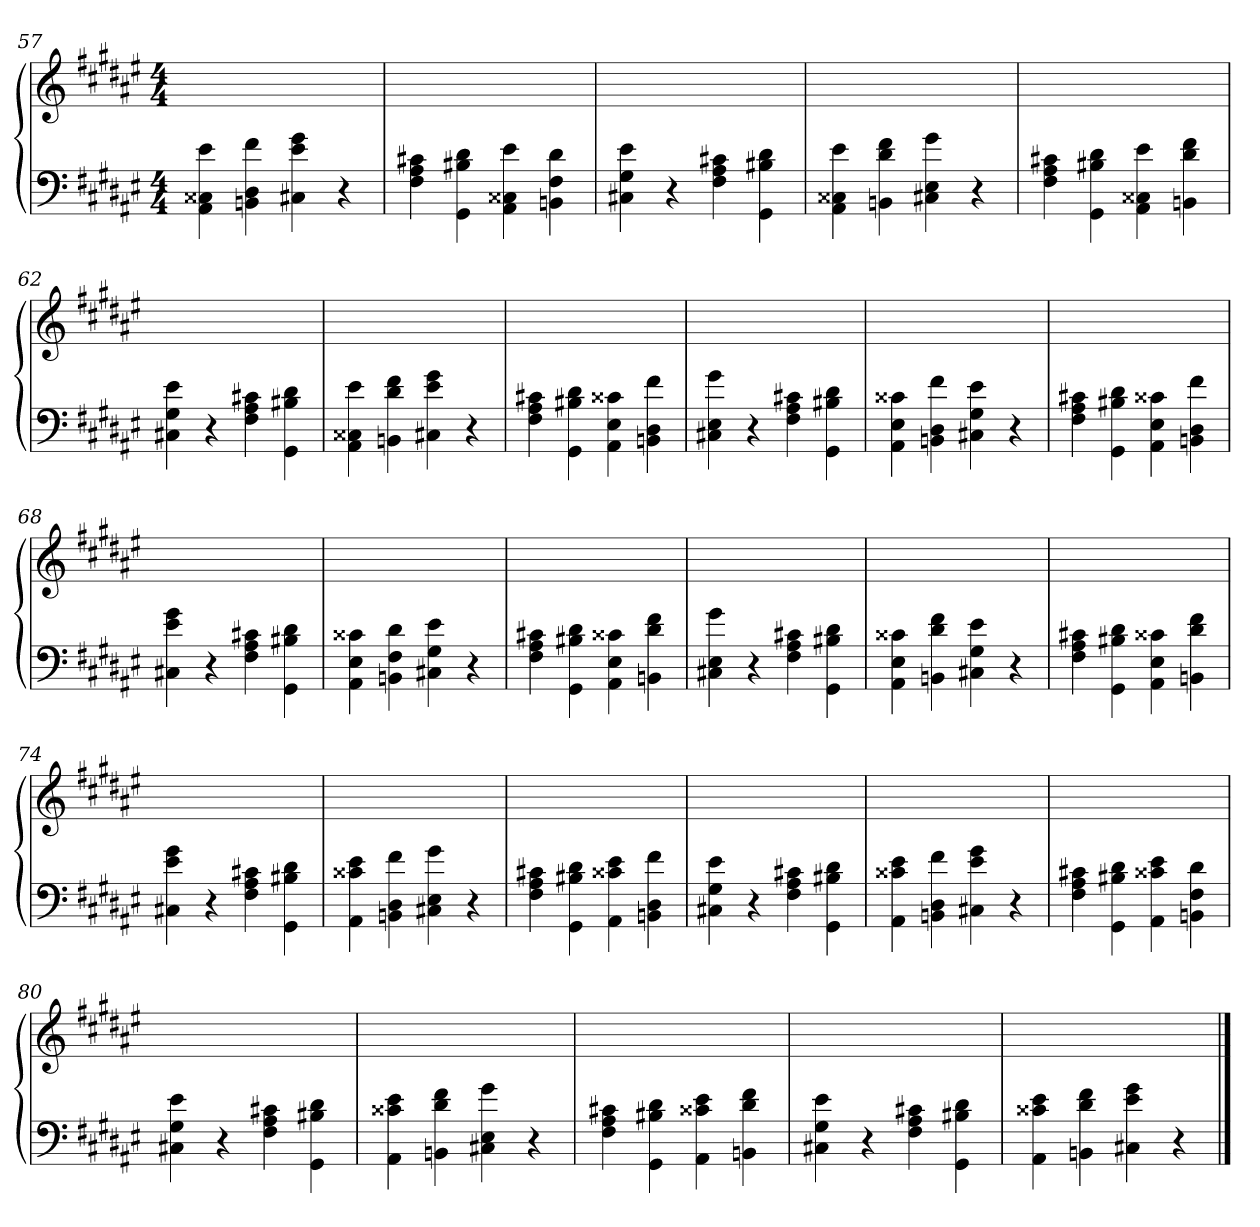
**kern	**kern
*part2	*part1
*staff2	*staff1
*clefF4	*clefG2
*k[f#c#g#d#a#e#]	*k[f#c#g#d#a#e#]
*F#:	*F#:
*M4/4	*M4/4
=57	=57
4AA# 4C##X 4e#	1ryy
4BBn 4D# 4f#	.
4C#X 4e# 4g#	.
4r	.
=58	=58
4F# 4A# 4c#X	1ryy
4GG# 4B#X 4d#	.
4AA# 4C##X 4e#	.
4BBn 4F# 4d#	.
=59	=59
4C#X 4G# 4e#	1ryy
4r	.
4F# 4A# 4c#X	.
4GG# 4B#X 4d#	.
=60	=60
4AA# 4C##X 4e#	1ryy
4BBn 4d# 4f#	.
4C#X 4E# 4g#	.
4r	.
=61	=61
4F# 4A# 4c#X	1ryy
4GG# 4B#X 4d#	.
4AA# 4C##X 4e#	.
4BBn 4d# 4f#	.
=62	=62
4C#X 4G# 4e#	1ryy
4r	.
4F# 4A# 4c#X	.
4GG# 4B#X 4d#	.
=63	=63
4AA# 4C##X 4e#	1ryy
4BBn 4d# 4f#	.
4C#X 4e# 4g#	.
4r	.
=64	=64
4F# 4A# 4c#X	1ryy
4GG# 4B#X 4d#	.
4AA# 4E# 4c##X	.
4BBn 4D# 4f#	.
=65	=65
4C#X 4E# 4g#	1ryy
4r	.
4F# 4A# 4c#X	.
4GG# 4B#X 4d#	.
=66	=66
4AA# 4E# 4c##X	1ryy
4BBn 4D# 4f#	.
4C#X 4G# 4e#	.
4r	.
=67	=67
4F# 4A# 4c#X	1ryy
4GG# 4B#X 4d#	.
4AA# 4E# 4c##X	.
4BBn 4D# 4f#	.
=68	=68
4C#X 4e# 4g#	1ryy
4r	.
4F# 4A# 4c#X	.
4GG# 4B#X 4d#	.
=69	=69
4AA# 4E# 4c##X	1ryy
4BBn 4F# 4d#	.
4C#X 4G# 4e#	.
4r	.
=70	=70
4F# 4A# 4c#X	1ryy
4GG# 4B#X 4d#	.
4AA# 4E# 4c##X	.
4BBn 4d# 4f#	.
=71	=71
4C#X 4E# 4g#	1ryy
4r	.
4F# 4A# 4c#X	.
4GG# 4B#X 4d#	.
=72	=72
4AA# 4E# 4c##X	1ryy
4BBn 4d# 4f#	.
4C#X 4G# 4e#	.
4r	.
=73	=73
4F# 4A# 4c#X	1ryy
4GG# 4B#X 4d#	.
4AA# 4E# 4c##X	.
4BBn 4d# 4f#	.
=74	=74
4C#X 4e# 4g#	1ryy
4r	.
4F# 4A# 4c#X	.
4GG# 4B#X 4d#	.
=75	=75
4AA# 4c##X 4e#	1ryy
4BBn 4D# 4f#	.
4C#X 4E# 4g#	.
4r	.
=76	=76
4F# 4A# 4c#X	1ryy
4GG# 4B#X 4d#	.
4AA# 4c##X 4e#	.
4BBn 4D# 4f#	.
=77	=77
4C#X 4G# 4e#	1ryy
4r	.
4F# 4A# 4c#X	.
4GG# 4B#X 4d#	.
=78	=78
4AA# 4c##X 4e#	1ryy
4BBn 4D# 4f#	.
4C#X 4e# 4g#	.
4r	.
=79	=79
4F# 4A# 4c#X	1ryy
4GG# 4B#X 4d#	.
4AA# 4c##X 4e#	.
4BBn 4F# 4d#	.
=80	=80
4C#X 4G# 4e#	1ryy
4r	.
4F# 4A# 4c#X	.
4GG# 4B#X 4d#	.
=81	=81
4AA# 4c##X 4e#	1ryy
4BBn 4d# 4f#	.
4C#X 4E# 4g#	.
4r	.
=82	=82
4F# 4A# 4c#X	1ryy
4GG# 4B#X 4d#	.
4AA# 4c##X 4e#	.
4BBn 4d# 4f#	.
=83	=83
4C#X 4G# 4e#	1ryy
4r	.
4F# 4A# 4c#X	.
4GG# 4B#X 4d#	.
=84	=84
4AA# 4c##X 4e#	1ryy
4BBn 4d# 4f#	.
4C#X 4e# 4g#	.
4r	.
==	==
*-	*-
